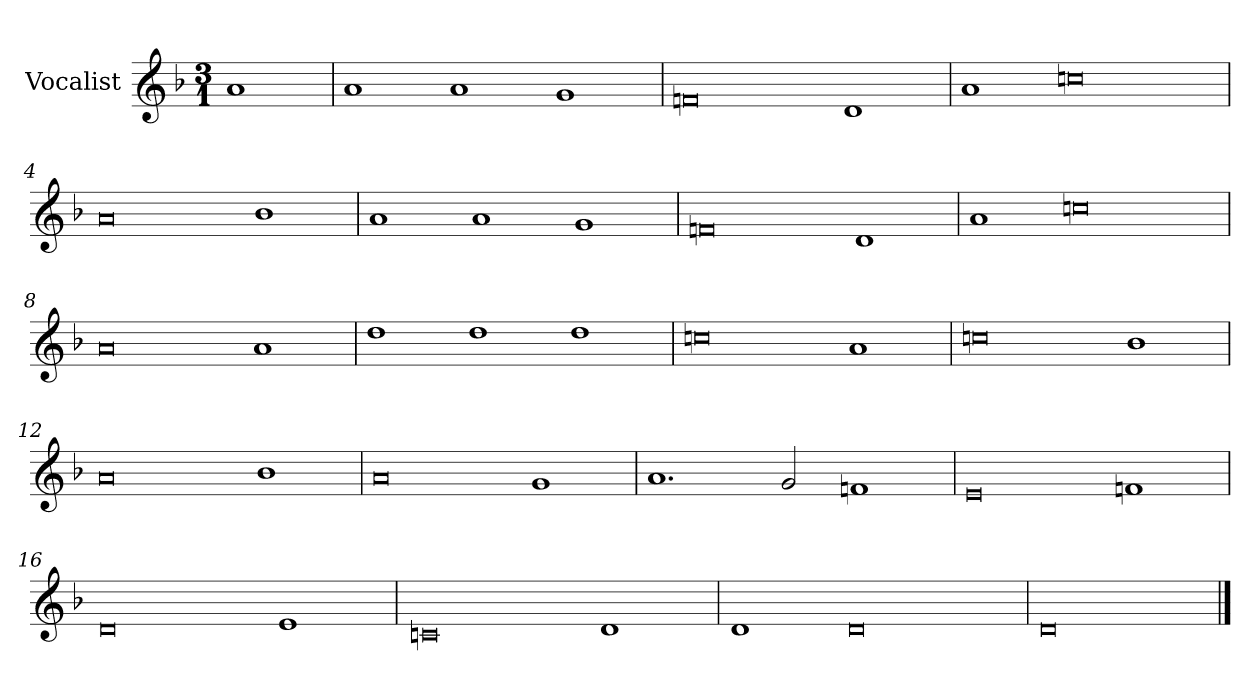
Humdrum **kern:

**kern
*part1
*staff1
*I"Vocalist
*k[b-]
*d:
*M3/1
=
1a
=1
1a
1a
1g
=2
0fn
1d
=3
1a
0ccn
=4
0a
1b-
=5
1a
1a
1g
=6
0fn
1d
=7
1a
0ccn
=8
0a
1a
=9
1dd
1dd
1dd
=10
0ccn
1a
=11
0ccn
1b-
=12
0a
1b-
=13
0a
1g
=14
1.a
2g
1fn
=15
0e
1fn
=16
0d
1e
=17
0cn
1d
=18
1d
0d
=19
0d
==
*-
